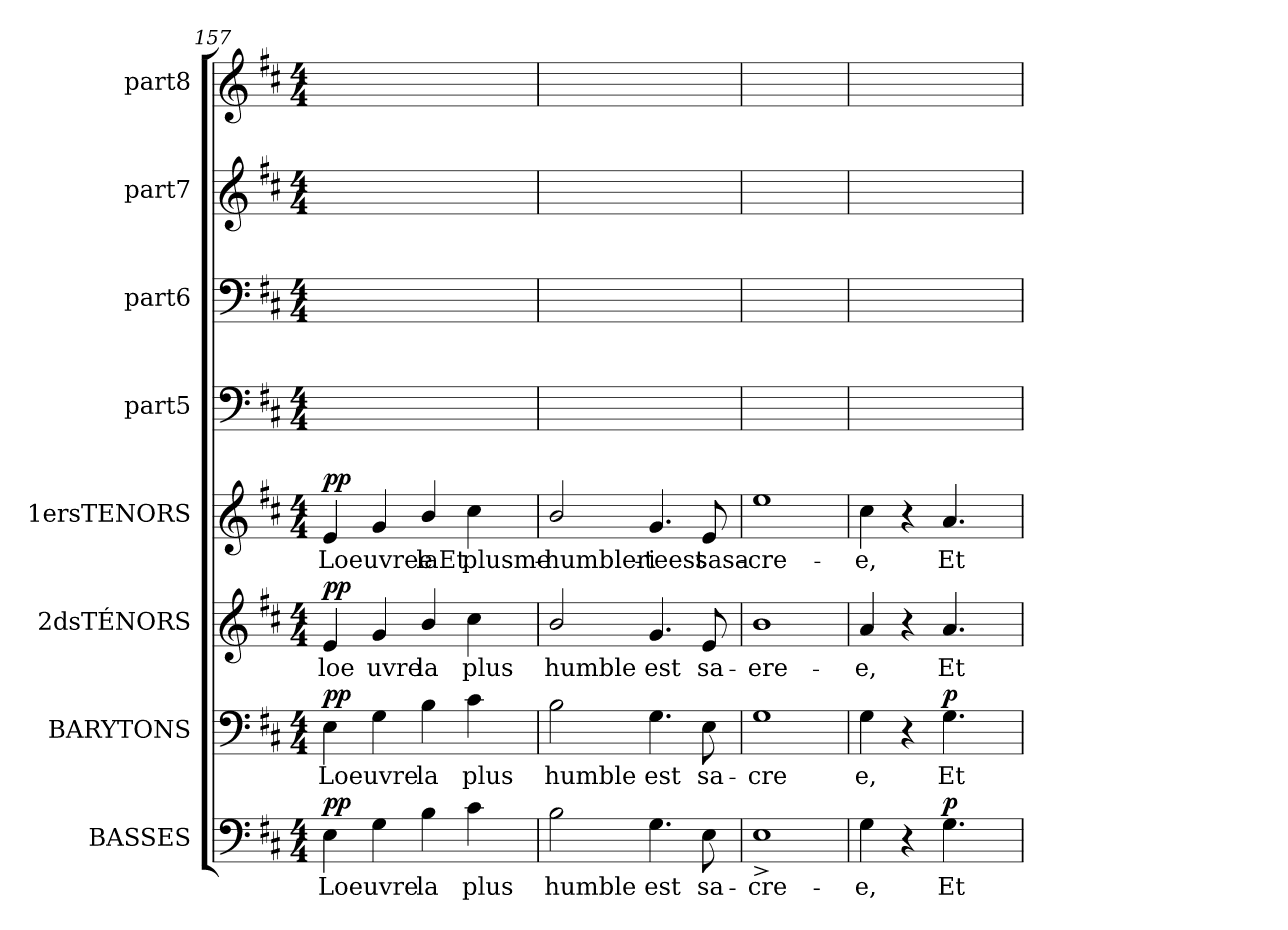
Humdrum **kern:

**kern	**text	**dynam	**kern	**text	**dynam	**kern	**text	**dynam	**kern	**text	**dynam	**kern	**kern	**kern	**kern
*part8	*part8	*part8	*part7	*part7	*part7	*part6	*part6	*part6	*part5	*part5	*part5	*part4	*part3	*part2	*part1
*staff8	*staff8	*staff8	*staff7	*staff7	*staff7	*staff6	*staff6	*staff6	*staff5	*staff5	*staff5	*staff4	*staff3	*staff2	*staff1
*I"BASSES	*	*	*I"BARYTONS	*	*	*I"2dsTÉNORS	*	*	*I"1ersTENORS	*	*	*I"part5	*I"part6	*I"part7	*I"part8
*	*	*	*	*	*	*	*	*	*	*	*	*I'part5	*I'part6	*I'part7	*I'part8
*clefF4	*	*	*clefF4	*	*	*clefG2	*	*	*clefG2	*	*	*clefF4	*clefF4	*clefG2	*clefG2
*k[f#c#]	*	*	*k[f#c#]	*	*	*k[f#c#]	*	*	*k[f#c#]	*	*	*k[f#c#]	*k[f#c#]	*k[f#c#]	*k[f#c#]
*M4/4	*	*	*M4/4	*	*	*M4/4	*	*	*M4/4	*	*	*M4/4	*M4/4	*M4/4	*M4/4
=157	=157	=157	=157	=157	=157	=157	=157	=157	=157	=157	=157	=157	=157	=157	=157
!	!	!LO:DY:a	!	!	!LO:DY:a	!	!	!LO:DY:a	!	!	!LO:DY:a	!	!	!	!
4Ei\	Loeuvre	pp	4Ei\	Loeuvre	pp	4ei/	loe	pp	4ei/	Loeuvree	pp	1ryy	1ryy	1ryy	1ryy
4Gi\	.	.	4Gi\	.	.	4gi/	uvre	.	4gi/	.	.	.	.	.	.
4Bi\	la	.	4Bi\	la	.	4bi/	la	.	4bi/	laEt	.	.	.	.	.
4c#i\	plus	.	4c#i\	plus	.	4cc#i\	plus	.	4cc#i\	plusme-	.	.	.	.	.
=158	=158	=158	=158	=158	=158	=158	=158	=158	=158	=158	=158	=158	=158	=158	=158
2Bi\	humble	.	2Bi\	humble	.	2bi/	humble	.	2bi/	humbleri-	.	1ryy	1ryy	1ryy	1ryy
4.Gi\	est	.	4.Gi\	est	.	4.gi/	est	.	4.gi/	teest	.	.	.	.	.
8Ei\	sa-	.	8Ei\	sa-	.	8ei/	sa-	.	8ei/	sasa-	.	.	.	.	.
!!LO:LB:g=z
=159	=159	=159	=159	=159	=159	=159	=159	=159	=159	=159	=159	=159	=159	=159	=159
1E^>i/	сre-	.	1Gi/	cre	.	1bi/	ere-	.	1eei/	сrе-	.	1ryy	1ryy	1ryy	1ryy
=160	=160	=160	=160	=160	=160	=160	=160	=160	=160	=160	=160	=160	=160	=160	=160
4Gi\	e,	.	4Gi\	e,	.	4ai/	e,	.	4cc#i\	e,	.	1ryy	1ryy	1ryy	1ryy
4r	.	.	4r	.	.	4r	.	.	4r	.	.	.	.	.	.
!	!	!LO:DY:a	!	!	!LO:DY:a	!	!	!	!	!	!	!	!	!	!
4.Gi\	Et	p	4.Gi\	Et	p	4.ai/	Et	.	4.ai/	Et	.	.	.	.	.
8ryy	.	.	8ryy	.	.	8ryy	.	.	8ryy	.	.	.	.	.	.
=	=	=	=	=	=	=	=	=	=	=	=	=	=	=	=
*-	*-	*-	*-	*-	*-	*-	*-	*-	*-	*-	*-	*-	*-	*-	*-
